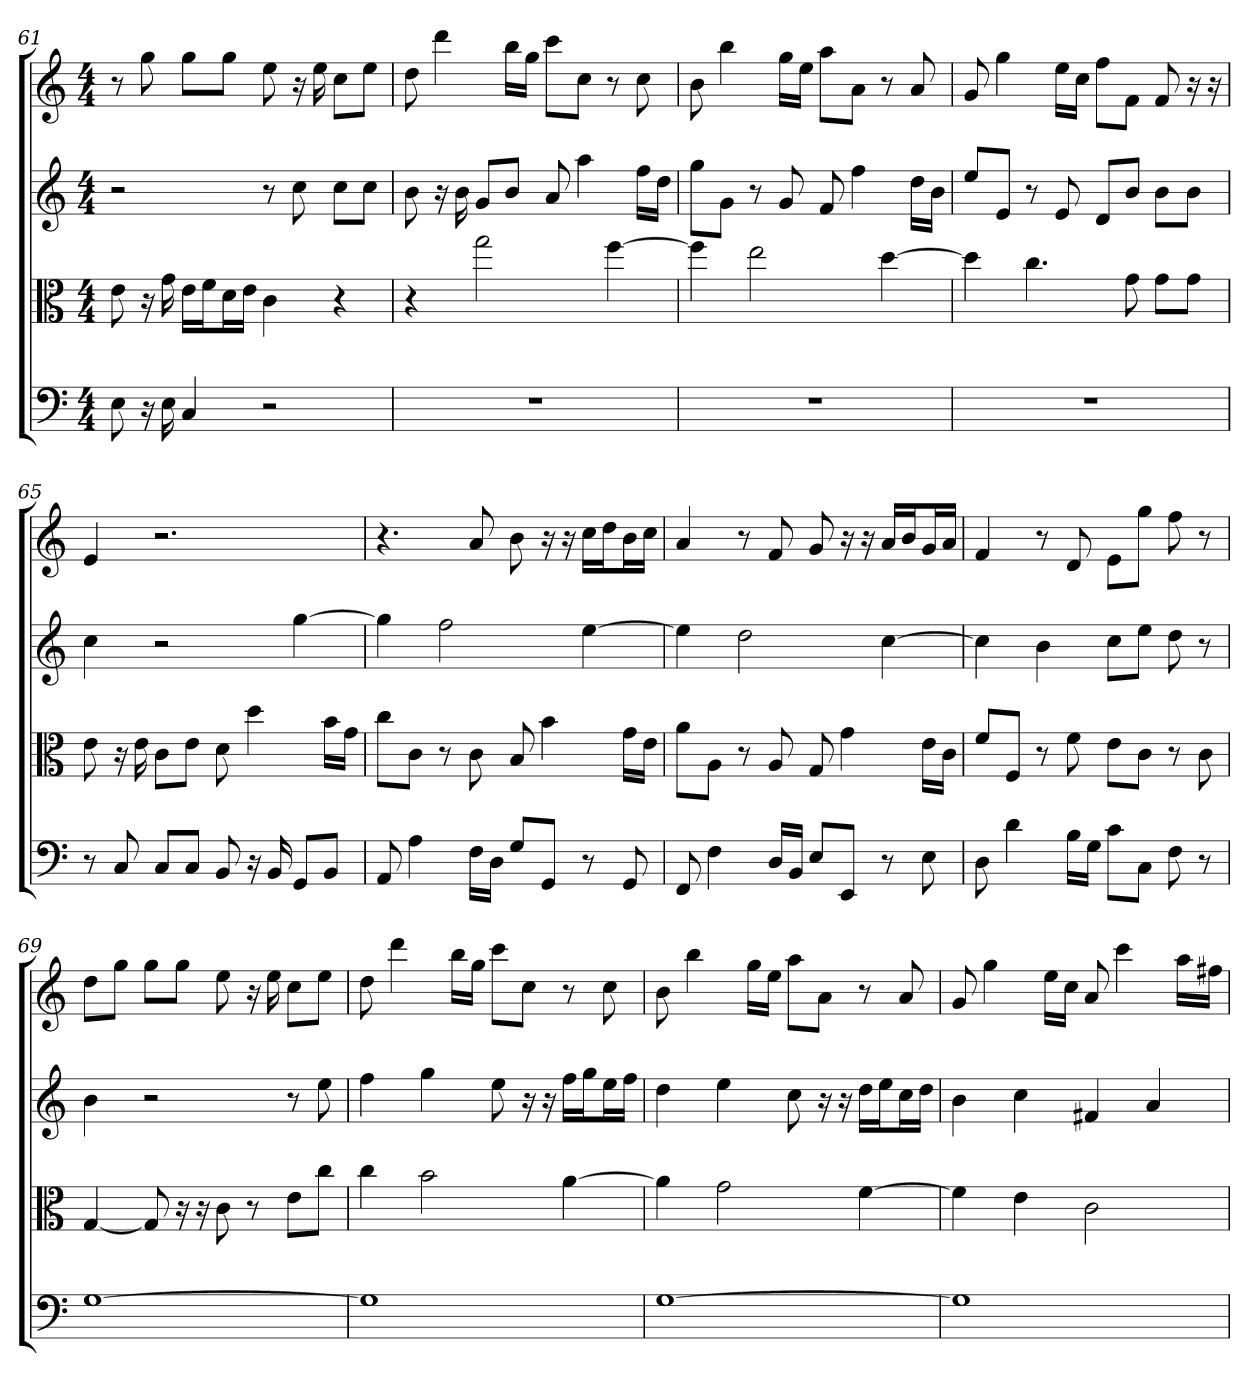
**kern	**kern	**kern	**kern
*part4	*part3	*part2	*part1
*staff4	*staff3	*staff2	*staff1
*clefF4	*clefC3	*clefG2	*clefG2
*k[]	*k[]	*k[]	*k[]
*C:	*C:	*C:	*C:
*M4/4	*M4/4	*M4/4	*M4/4
=61	=61	=61	=61
8E	8e	2r	8r
16r	16r	.	8gg
16E	16g	.	.
4C	16e\LL	.	8gg\L
.	16f\J	.	.
.	16d\L	.	8gg\J
.	16e\JJ	.	.
2r	4c	8r	8ee
.	.	8cc	16r
.	.	.	16ee
.	4r	8cc\L	8cc\L
.	.	8cc\J	8ee\J
=62	=62	=62	=62
1r	4r	8b	8dd
.	.	16r	4ddd
.	.	16b	.
.	2gg	8g/L	.
.	.	8b/J	16bb\LL
.	.	.	16gg\JJ
.	.	8a	8ccc\L
.	.	4aa	8cc\J
.	[4ff	.	8r
.	.	16ff\LL	8cc
.	.	16dd\JJ	.
=63	=63	=63	=63
1r	4ff]	8gg\L	8b
.	.	8g\J	4bb
.	2ee	8r	.
.	.	8g	16gg\LL
.	.	.	16ee\JJ
.	.	8f	8aa\L
.	.	4ff	8a\J
.	[4dd	.	8r
.	.	16dd\LL	8a
.	.	16b\JJ	.
=64	=64	=64	=64
1r	4dd]	8ee/L	8g
.	.	8e/J	4gg
.	4.cc	8r	.
.	.	8e	16ee\LL
.	.	.	16cc\JJ
.	.	8d/L	8ff\L
.	8g	8b/J	8f\J
.	8g\L	8b\L	8f
.	8g\J	8b\J	16r
.	.	.	16r
=65	=65	=65	=65
8r	8e	4cc	4e
8C	16r	.	.
.	16e	.	.
8C/L	8c\L	2r	2.r
8C/J	8e\J	.	.
8BB	8d	.	.
16r	4dd	.	.
16BB	.	.	.
8GG/L	.	[4gg	.
8BB/J	16b\LL	.	.
.	16g\JJ	.	.
=66	=66	=66	=66
8AA	8cc\L	4gg]	4.r
4A	8c\J	.	.
.	8r	2ff	.
16F\LL	8c	.	8a
16D\JJ	.	.	.
8G/L	8B	.	8b
8GG/J	4b	.	16r
.	.	.	16r
8r	.	[4ee	16cc\LL
.	.	.	16dd\J
8GG	16g\LL	.	16b\L
.	16e\JJ	.	16cc\JJ
=67	=67	=67	=67
8FF	8a\L	4ee]	4a
4F	8A\J	.	.
.	8r	2dd	8r
16D/LL	8A	.	8f
16BB/JJ	.	.	.
8E/L	8G	.	8g
8EE/J	4g	.	16r
.	.	.	16r
8r	.	[4cc	16a/LL
.	.	.	16b/J
8E	16e\LL	.	16g/L
.	16c\JJ	.	16a/JJ
=68	=68	=68	=68
8D	8f/L	4cc]	4f
4d	8F/J	.	.
.	8r	4b	8r
16B\LL	8f	.	8d
16G\JJ	.	.	.
8c\L	8e\L	8cc\L	8e\L
8C\J	8c\J	8ee\J	8gg\J
8F	8r	8dd	8ff
8r	8c	8r	8r
=69	=69	=69	=69
[1G	[4G	4b	8dd\L
.	.	.	8gg\J
.	8G]	2r	8gg\L
.	16r	.	8gg\J
.	16r	.	.
.	8c	.	8ee
.	8r	.	16r
.	.	.	16ee
.	8e\L	8r	8cc\L
.	8cc\J	8ee	8ee\J
=70	=70	=70	=70
1G]	4cc	4ff	8dd
.	.	.	4ddd
.	2b	4gg	.
.	.	.	16bb\LL
.	.	.	16gg\JJ
.	.	8ee	8ccc\L
.	.	16r	8cc\J
.	.	16r	.
.	[4a	16ff\LL	8r
.	.	16gg\J	.
.	.	16ee\L	8cc
.	.	16ff\JJ	.
=71	=71	=71	=71
[1G	4a]	4dd	8b
.	.	.	4bb
.	2g	4ee	.
.	.	.	16gg\LL
.	.	.	16ee\JJ
.	.	8cc	8aa\L
.	.	16r	8a\J
.	.	16r	.
.	[4f	16dd\LL	8r
.	.	16ee\J	.
.	.	16cc\L	8a
.	.	16dd\JJ	.
=72	=72	=72	=72
1G]	4f]	4b	8g
.	.	.	4gg
.	4e	4cc	.
.	.	.	16ee\LL
.	.	.	16cc\JJ
.	2c	4f#X	8a
.	.	.	4ccc
.	.	4a	.
.	.	.	16aa\LL
.	.	.	16ff#X\JJ
=	=	=	=
*-	*-	*-	*-
